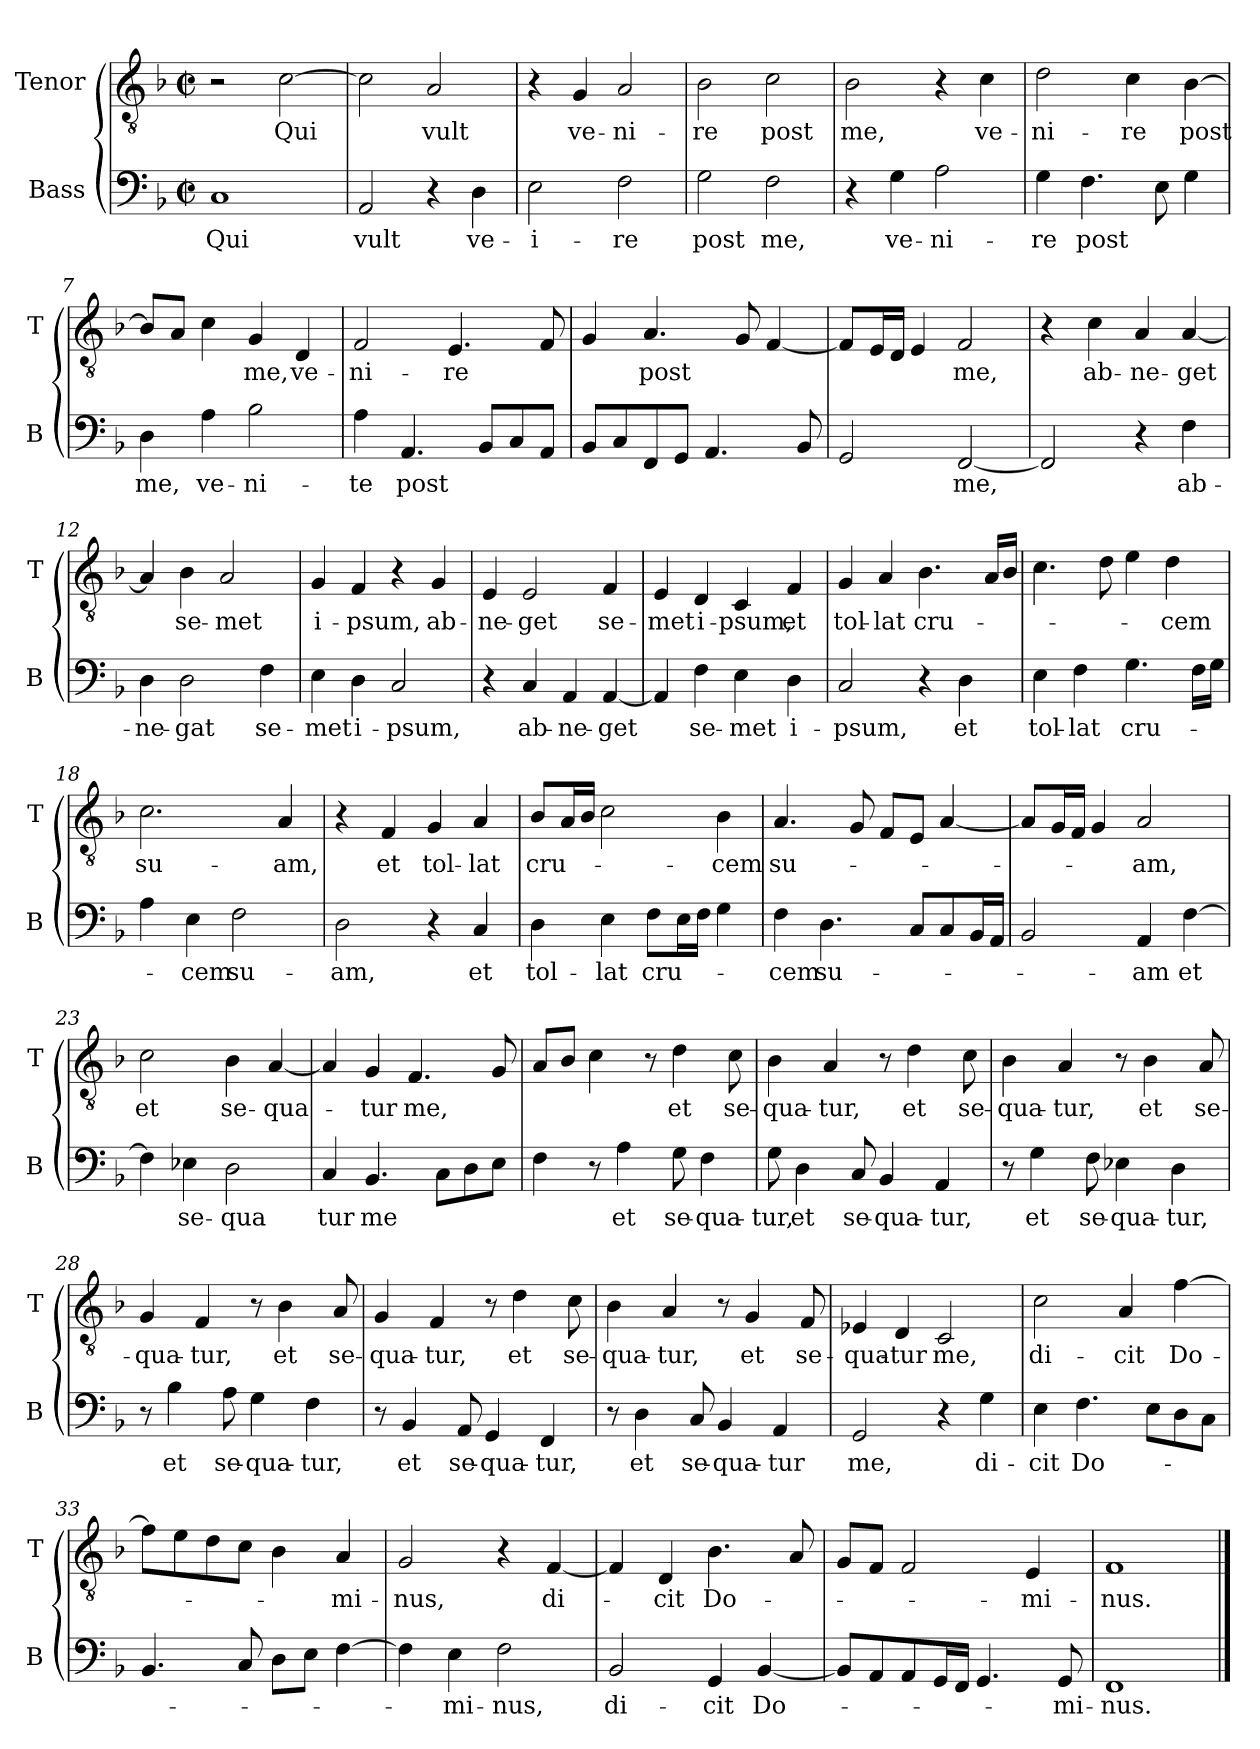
**kern	**text	**kern	**text
*part2	*part2	*part1	*part1
*staff2	*staff2	*staff1	*staff1
*I"Bass	*	*I"Tenor	*
*I'B	*	*I'T	*
*clefF4	*	*clefGv2	*
*k[b-]	*	*k[b-]	*
*F:	*	*F:	*
*M2/2	*	*M2/2	*
*met(c|)	*	*met(c|)	*
=1	=1	=1	=1
!	!LO:LY:b	!	!
1C	Qui	2r	.
!	!	!	!LO:LY:b
.	.	[2c\	Qui
=2	=2	=2	=2
!	!LO:LY:b	!	!
2AA/	vult	2c\]	.
!	!	!	!LO:LY:b
4r	.	2A/	vult
!	!LO:LY:b	!	!
4D\	ve-	.	.
=3	=3	=3	=3
!	!LO:LY:b	!	!
2E\	-i-	4r	.
!	!	!	!LO:LY:b
.	.	4G/	ve-
!	!LO:LY:b	!	!LO:LY:b
2F\	-re	2A/	-ni-
=4	=4	=4	=4
!	!LO:LY:b	!	!LO:LY:b
2G\	post	2B-\	-re
!	!LO:LY:b	!	!LO:LY:b
2F\	me,	2c\	post
=5	=5	=5	=5
!	!	!	!LO:LY:b
4r	.	2B-\	me,
!	!LO:LY:b	!	!
4G\	ve-	.	.
!	!LO:LY:b	!	!
2A\	-ni-	4r	.
!	!	!	!LO:LY:b
.	.	4c\	ve-
!!LO:LB:g=z
=6	=6	=6	=6
!	!LO:LY:b	!	!LO:LY:b
4G\	-re	2d\	-ni-
!	!LO:LY:b	!	!
4.F\	post	.	.
!	!	!	!LO:LY:b
.	.	4c\	-re
8E\	.	.	.
!	!	!	!LO:LY:b
4G\	.	[4B-\	post
=7	=7	=7	=7
!	!LO:LY:b	!	!
4D\	me,	8B-/L]	.
.	.	8A/J	.
!	!LO:LY:b	!	!
4A\	ve-	4c\	.
!	!LO:LY:b	!	!LO:LY:b
2B-\	-ni-	4G/	me,
!	!	!	!LO:LY:b
.	.	4D/	ve-
=8	=8	=8	=8
!	!LO:LY:b	!	!LO:LY:b
4A\	-te	2F/	-ni-
!	!LO:LY:b	!	!
4.AA/	post	.	.
!	!	!	!LO:LY:b
.	.	4.E/	-re
8BB-/L	.	.	.
8C/	.	.	.
8AA/J	.	8F/	.
=9	=9	=9	=9
8BB-/L	.	4G/	.
8C/	.	.	.
!	!	!	!LO:LY:b
8FF/	.	4.A/	post
8GG/J	.	.	.
4.AA/	.	.	.
.	.	8G/	.
.	.	[4F/	.
8BB-/	.	.	.
=10	=10	=10	=10
2GG/	.	8F/L]	.
.	.	16E/L	.
.	.	16D/JJ	.
.	.	4E/	.
!	!LO:LY:b	!	!LO:LY:b
[2FF/	me,	2F/	me,
=11	=11	=11	=11
2FF/]	.	4r	.
!	!	!	!LO:LY:b
.	.	4c\	ab-
!	!	!	!LO:LY:b
4r	.	4A/	-ne-
!	!LO:LY:b	!	!LO:LY:b
4F\	ab-	[4A/	-get
!!LO:LB:g=z
=12	=12	=12	=12
!	!LO:LY:b	!	!
4D\	-ne-	4A/]	.
!	!LO:LY:b	!	!LO:LY:b
2D\	-gat	4B-\	se-
!	!	!	!LO:LY:b
.	.	2A/	-met
!	!LO:LY:b	!	!
4F\	se-	.	.
=13	=13	=13	=13
!	!LO:LY:b	!	!LO:LY:b
4E\	-met	4G/	i-
!	!LO:LY:b	!	!LO:LY:b
4D\	i-	4F/	-psum,
!	!LO:LY:b	!	!
2C/	-psum,	4r	.
!	!	!	!LO:LY:b
.	.	4G/	ab-
=14	=14	=14	=14
!	!	!	!LO:LY:b
4r	.	4E/	-ne-
!	!LO:LY:b	!	!LO:LY:b
4C/	ab-	2E/	-get
!	!LO:LY:b	!	!
4AA/	-ne-	.	.
!	!LO:LY:b	!	!LO:LY:b
[4AA/	-get	4F/	se-
=15	=15	=15	=15
!	!	!	!LO:LY:b
4AA/]	.	4E/	-met
!	!LO:LY:b	!	!LO:LY:b
4F\	se-	4D/	i-
!	!LO:LY:b	!	!LO:LY:b
4E\	-met	4C/	-psum,
!	!LO:LY:b	!	!LO:LY:b
4D\	i-	4F/	et
=16	=16	=16	=16
!	!LO:LY:b	!	!LO:LY:b
2C/	-psum,	4G/	tol-
!	!	!	!LO:LY:b
.	.	4A/	-lat
!	!	!	!LO:LY:b
4r	.	4.B-\	cru-
!	!LO:LY:b	!	!
4D\	et	.	.
.	.	16A/LL	.
.	.	16B-/JJ	.
=17	=17	=17	=17
!	!LO:LY:b	!	!
4E\	tol-	4.c\	.
!	!LO:LY:b	!	!
4F\	-lat	.	.
.	.	8d\	.
!	!LO:LY:b	!	!
4.G\	cru-	4e\	.
!	!	!	!LO:LY:b
.	.	4d\	-cem
16F\LL	.	.	.
16G\JJ	.	.	.
!!LO:LB:g=z
=18	=18	=18	=18
!	!	!	!LO:LY:b
4A\	.	2.c\	su-
!	!LO:LY:b	!	!
4E\	-cem	.	.
!	!LO:LY:b	!	!
2F\	su-	.	.
!	!	!	!LO:LY:b
.	.	4A/	-am,
=19	=19	=19	=19
!	!LO:LY:b	!	!
2D\	-am,	4r	.
!	!	!	!LO:LY:b
.	.	4F/	et
!	!	!	!LO:LY:b
4r	.	4G/	tol-
!	!LO:LY:b	!	!LO:LY:b
4C/	et	4A/	-lat
=20	=20	=20	=20
!	!LO:LY:b	!	!LO:LY:b
4D\	tol-	8B-/L	cru-
.	.	16A/L	.
.	.	16B-/JJ	.
!	!LO:LY:b	!	!
4E\	-lat	2c\	.
!	!LO:LY:b	!	!
8F\L	cru-	.	.
16E\L	.	.	.
16F\JJ	.	.	.
!	!	!	!LO:LY:b
4G\	.	4B-\	-cem
=21	=21	=21	=21
!	!LO:LY:b	!	!LO:LY:b
4F\	-cem	4.A/	su-
!	!LO:LY:b	!	!
4.D\	su-	.	.
.	.	8G/	.
.	.	8F/L	.
8C/L	.	8E/J	.
8C/	.	[4A/	.
16BB-/L	.	.	.
16AA/JJ	.	.	.
=22	=22	=22	=22
2BB-/	.	8A/L]	.
.	.	16G/L	.
.	.	16F/JJ	.
.	.	4G/	.
!	!LO:LY:b	!	!LO:LY:b
4AA/	-am	2A/	-am,
!	!LO:LY:b	!	!
[4F\	et	.	.
!!LO:LB:g=z
=23	=23	=23	=23
!	!	!	!LO:LY:b
4F\]	.	2c\	et
!	!LO:LY:b	!	!
4E-X\	se-	.	.
!	!LO:LY:b	!	!LO:LY:b
2D\	-qua	4B-\	se-
!	!	!	!LO:LY:b
.	.	[4A/	-qua-
=24	=24	=24	=24
!	!LO:LY:b	!	!
4C/	tur	4A/]	.
!	!LO:LY:b	!	!LO:LY:b
4.BB-/	me	4G/	-tur
!	!	!	!LO:LY:b
.	.	4.F/	me,
8C\L	.	.	.
8D\	.	.	.
8E\J	.	8G/	.
=25	=25	=25	=25
4F\	.	8A/L	.
.	.	8B-/J	.
8r	.	4c\	.
!	!LO:LY:b	!	!
4A\	et	.	.
.	.	8r	.
!	!LO:LY:b	!	!LO:LY:b
8G\	se-	4d\	et
!	!LO:LY:b	!	!
4F\	-qua-	.	.
!	!	!	!LO:LY:b
.	.	8c\	se-
=26	=26	=26	=26
!	!LO:LY:b	!	!LO:LY:b
8G\	-tur,	4B-\	-qua-
!	!LO:LY:b	!	!
4D\	et	.	.
!	!	!	!LO:LY:b
.	.	4A/	-tur,
!	!LO:LY:b	!	!
8C/	se-	.	.
!	!LO:LY:b	!	!
4BB-/	-qua-	8r	.
!	!	!	!LO:LY:b
.	.	4d\	et
!	!LO:LY:b	!	!
4AA/	-tur,	.	.
!	!	!	!LO:LY:b
.	.	8c\	se-
=27	=27	=27	=27
!	!	!	!LO:LY:b
8r	.	4B-\	-qua-
!	!LO:LY:b	!	!
4G\	et	.	.
!	!	!	!LO:LY:b
.	.	4A/	-tur,
!	!LO:LY:b	!	!
8F\	se-	.	.
!	!LO:LY:b	!	!
4E-X\	-qua-	8r	.
!	!	!	!LO:LY:b
.	.	4B-\	et
!	!LO:LY:b	!	!
4D\	-tur,	.	.
!	!	!	!LO:LY:b
.	.	8A/	se-
!!LO:PB:g=z
=28	=28	=28	=28
!	!	!	!LO:LY:b
8r	.	4G/	-qua-
!	!LO:LY:b	!	!
4B-\	et	.	.
!	!	!	!LO:LY:b
.	.	4F/	-tur,
!	!LO:LY:b	!	!
8A\	se-	.	.
!	!LO:LY:b	!	!
4G\	-qua-	8r	.
!	!	!	!LO:LY:b
.	.	4B-\	et
!	!LO:LY:b	!	!
4F\	-tur,	.	.
!	!	!	!LO:LY:b
.	.	8A/	se-
=29	=29	=29	=29
!	!	!	!LO:LY:b
8r	.	4G/	-qua-
!	!LO:LY:b	!	!
4BB-/	et	.	.
!	!	!	!LO:LY:b
.	.	4F/	-tur,
!	!LO:LY:b	!	!
8AA/	se-	.	.
!	!LO:LY:b	!	!
4GG/	-qua-	8r	.
!	!	!	!LO:LY:b
.	.	4d\	et
!	!LO:LY:b	!	!
4FF/	-tur,	.	.
!	!	!	!LO:LY:b
.	.	8c\	se-
=30	=30	=30	=30
!	!	!	!LO:LY:b
8r	.	4B-\	-qua-
!	!LO:LY:b	!	!
4D\	et	.	.
!	!	!	!LO:LY:b
.	.	4A/	-tur,
!	!LO:LY:b	!	!
8C/	se-	.	.
!	!LO:LY:b	!	!
4BB-/	-qua-	8r	.
!	!	!	!LO:LY:b
.	.	4G/	et
!	!LO:LY:b	!	!
4AA/	-tur	.	.
!	!	!	!LO:LY:b
.	.	8F/	se-
=31	=31	=31	=31
!	!LO:LY:b	!	!LO:LY:b
2GG/	me,	4E-X/	-qua-
!	!	!	!LO:LY:b
.	.	4D/	-tur
!	!	!	!LO:LY:b
4r	.	2C/	me,
!	!LO:LY:b	!	!
4G\	di-	.	.
=32	=32	=32	=32
!	!LO:LY:b	!	!LO:LY:b
4E\	-cit	2c\	di-
!	!LO:LY:b	!	!
4.F\	Do-	.	.
!	!	!	!LO:LY:b
.	.	4A/	-cit
8E\L	.	.	.
!	!	!	!LO:LY:b
8D\	.	[4f\	Do-
8C\J	.	.	.
!!LO:LB:g=z
=33	=33	=33	=33
4.BB-/	.	8f\L]	.
.	.	8e\	.
.	.	8d\	.
8C/	.	8c\J	.
8D\L	.	4B-\	.
8E\J	.	.	.
!	!	!	!LO:LY:b
[4F\	.	4A/	-mi-
=34	=34	=34	=34
!	!	!	!LO:LY:b
4F\]	.	2G/	-nus,
!	!LO:LY:b	!	!
4E\	-mi-	.	.
!	!LO:LY:b	!	!
2F\	-nus,	4r	.
!	!	!	!LO:LY:b
.	.	[4F/	di-
=35	=35	=35	=35
!	!LO:LY:b	!	!
2BB-/	di-	4F/]	.
!	!	!	!LO:LY:b
.	.	4D/	-cit
!	!LO:LY:b	!	!LO:LY:b
4GG/	-cit	4.B-\	Do-
!	!LO:LY:b	!	!
[4BB-/	Do-	.	.
.	.	8A/	.
=36	=36	=36	=36
8BB-/L]	.	8G/L	.
8AA/	.	8F/J	.
8AA/	.	2F/	.
16GG/L	.	.	.
16FF/JJ	.	.	.
4.GG/	.	.	.
!	!	!	!LO:LY:b
.	.	4E/	-mi-
!	!LO:LY:b	!	!
8GG/	-mi-	.	.
=37	=37	=37	=37
!	!LO:LY:b	!	!LO:LY:b
1FF	-nus.	1F	-nus.
==	==	==	==
*-	*-	*-	*-
